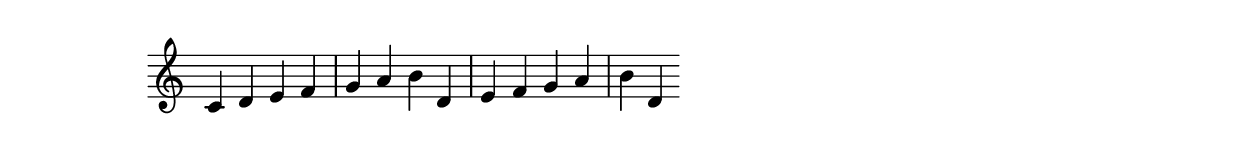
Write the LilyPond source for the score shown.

#(ly:set-option 'midi-extension "mid")
\version "2.12.3"
\include "english.ly"
\header{ 
}
%{

S R G m P D N R G m P D N R 

%}
melody = {
\once \override Staff.TimeSignature #'stencil = ##f
\clef treble
\key c 
\major
  c'4 d'4 e'4 f'4 g'4 a'4 b'4 d'4 e'4 f'4 g'4 a'4 b'4 d'4 \bar "" \break 
 }
text = \lyricmode {
              
}
\score{

<<
\new Voice = "one" {
\melody
}
\new Lyrics \lyricsto "one" \text
>>
\layout {
\context {
\Score
}
}
\midi {
\context {
\Score
tempoWholesPerMinute = #(ly:make-moment 200 4)
}
}
}